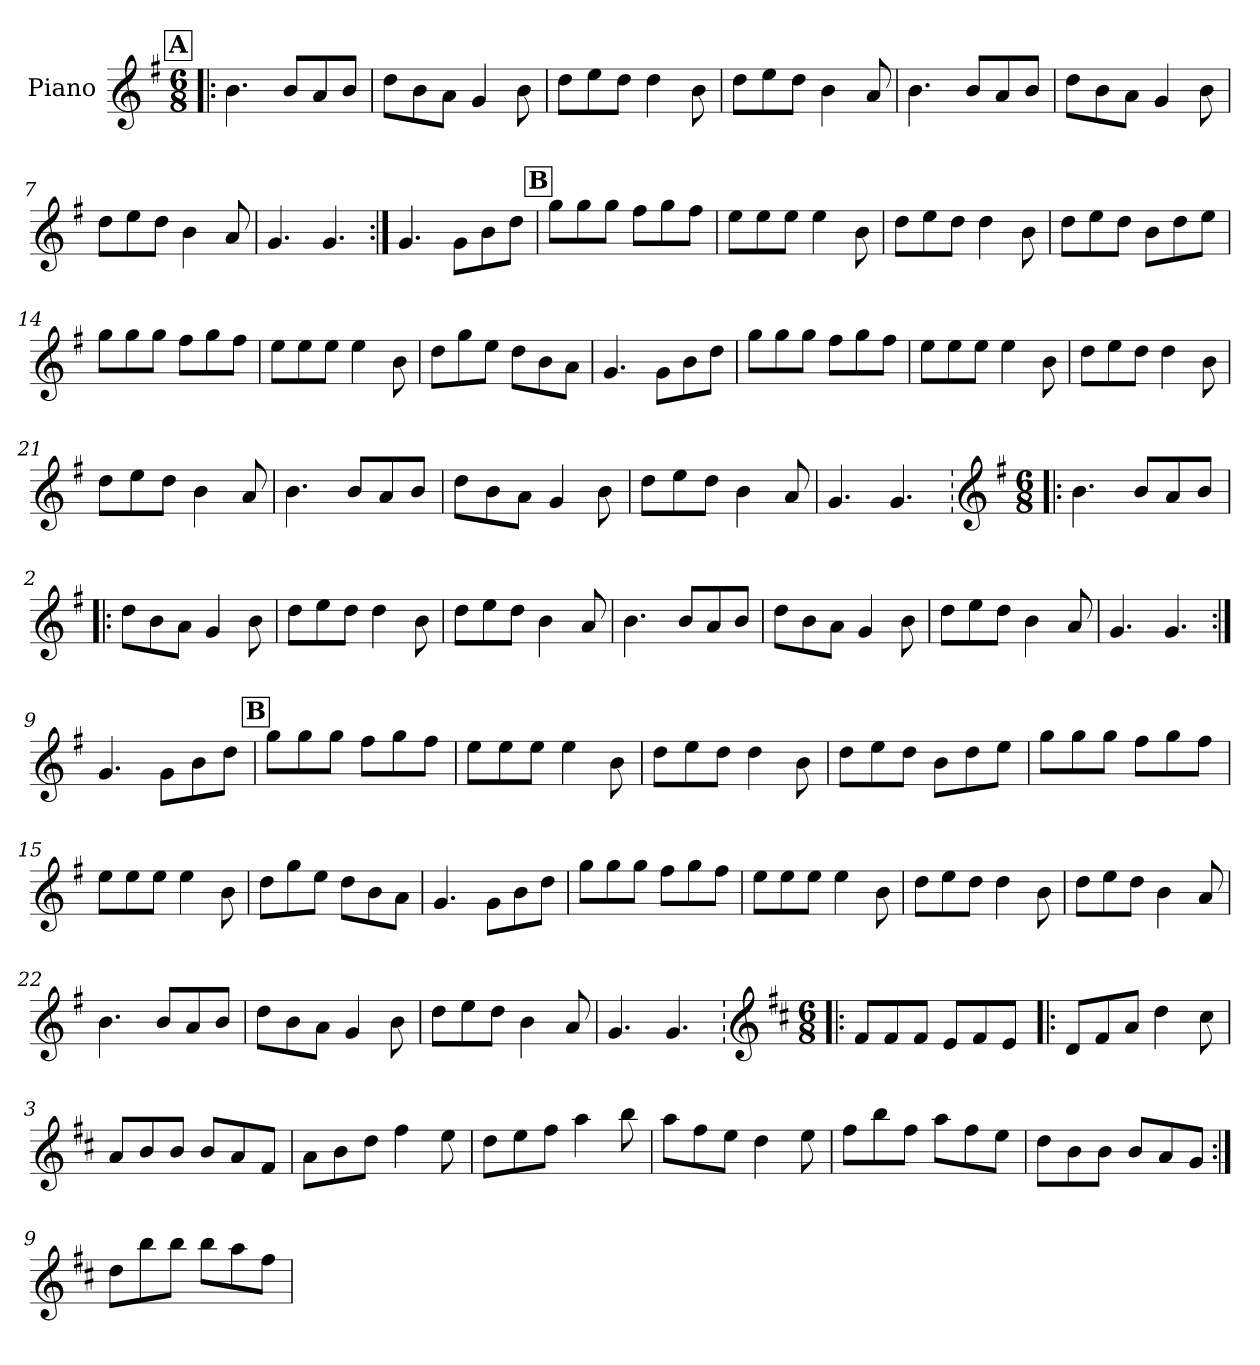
**kern
*part1
*staff1
*I"Piano
*I'Pno.
*clefG2
*k[f#]
*M6/8
*MM210
!!LO:REH:place=s1:a:B:fs=14:t=A
=1!|:
4.b\
8b/L
8a/
8b/J
=2
8dd\L
8b\
8a\J
4g/
8b\
=3
8dd\L
8ee\
8dd\J
4dd\
8b\
=4
8dd\L
8ee\
8dd\J
4b\
8a/
!!LO:LB:g=z
=5
4.b\
8b/L
8a/
8b/J
=6
8dd\L
8b\
8a\J
4g/
8b\
=7
8dd\L
8ee\
8dd\J
4b\
8a/
=8
4.g/
4.g/
=9:|!
4.g/
8g\L
8b\
8dd\J
!!LO:LB:g=z
!!LO:REH:place=s1:a:B:fs=14:t=B
=10
8gg\L
8gg\
8gg\J
8ff#\L
8gg\
8ff#\J
=11
8ee\L
8ee\
8ee\J
4ee\
8b\
=12
8dd\L
8ee\
8dd\J
4dd\
8b\
=13
8dd\L
8ee\
8dd\J
8b\L
8dd\
8ee\J
!!LO:LB:g=z
=14
8gg\L
8gg\
8gg\J
8ff#\L
8gg\
8ff#\J
=15
8ee\L
8ee\
8ee\J
4ee\
8b\
=16
8dd\L
8gg\
8ee\J
8dd\L
8b\
8a\J
=17
4.g/
8g\L
8b\
8dd\J
!!LO:LB:g=z
=18
8gg\L
8gg\
8gg\J
8ff#\L
8gg\
8ff#\J
=19
8ee\L
8ee\
8ee\J
4ee\
8b\
=20
8dd\L
8ee\
8dd\J
4dd\
8b\
=21
8dd\L
8ee\
8dd\J
4b\
8a/
!!LO:LB:g=z
=22
4.b\
8b/L
8a/
8b/J
=23
8dd\L
8b\
8a\J
4g/
8b\
=24
8dd\L
8ee\
8dd\J
4b\
8a/
=25
4.g/
4.g/
=1|!:
!!LO:REH:place=s1:a:B:fs=14:t=A
*clefG2
*k[f#]
*M6/8
*MM210
4.b\
8b/L
8a/
8b/J
=2
8dd\L
8b\
8a\J
4g/
8b\
=3
8dd\L
8ee\
8dd\J
4dd\
8b\
=4
8dd\L
8ee\
8dd\J
4b\
8a/
!!LO:LB:g=z
=5
4.b\
8b/L
8a/
8b/J
=6
8dd\L
8b\
8a\J
4g/
8b\
=7
8dd\L
8ee\
8dd\J
4b\
8a/
=8
4.g/
4.g/
=9:|!
4.g/
8g\L
8b\
8dd\J
!!LO:LB:g=z
!!LO:REH:place=s1:a:B:fs=14:t=B
=10
8gg\L
8gg\
8gg\J
8ff#\L
8gg\
8ff#\J
=11
8ee\L
8ee\
8ee\J
4ee\
8b\
=12
8dd\L
8ee\
8dd\J
4dd\
8b\
=13
8dd\L
8ee\
8dd\J
8b\L
8dd\
8ee\J
!!LO:LB:g=z
=14
8gg\L
8gg\
8gg\J
8ff#\L
8gg\
8ff#\J
=15
8ee\L
8ee\
8ee\J
4ee\
8b\
=16
8dd\L
8gg\
8ee\J
8dd\L
8b\
8a\J
=17
4.g/
8g\L
8b\
8dd\J
!!LO:LB:g=z
=18
8gg\L
8gg\
8gg\J
8ff#\L
8gg\
8ff#\J
=19
8ee\L
8ee\
8ee\J
4ee\
8b\
=20
8dd\L
8ee\
8dd\J
4dd\
8b\
=21
8dd\L
8ee\
8dd\J
4b\
8a/
!!LO:LB:g=z
=22
4.b\
8b/L
8a/
8b/J
=23
8dd\L
8b\
8a\J
4g/
8b\
=24
8dd\L
8ee\
8dd\J
4b\
8a/
=25
4.g/
4.g/
=1|!:
!!LO:REH:place=s1:a:B:fs=14:t=A
*clefG2
*k[f#c#]
*M6/8
*MM210
8f#/L
8f#/
8f#/J
8e/L
8f#/
8e/J
=2
8d/L
8f#/
8a/J
4dd\
8cc#\
=3
8a/L
8b/
8b/J
8b/L
8a/
8f#/J
=4
8a\L
8b\
8dd\J
4ff#\
8ee\
!!LO:LB:g=z
=5
8dd\L
8ee\
8ff#\J
4aa\
8bb\
=6
8aa\L
8ff#\
8ee\J
4dd\
8ee\
=7
8ff#\L
8bb\
8ff#\J
8aa\L
8ff#\
8ee\J
=8
8dd\L
8b\
8b\J
8b/L
8a/
8g/J
=9:|!
8dd\L
8bb\
8bb\J
8bb\L
8aa\
8ff#\J
=
*-
